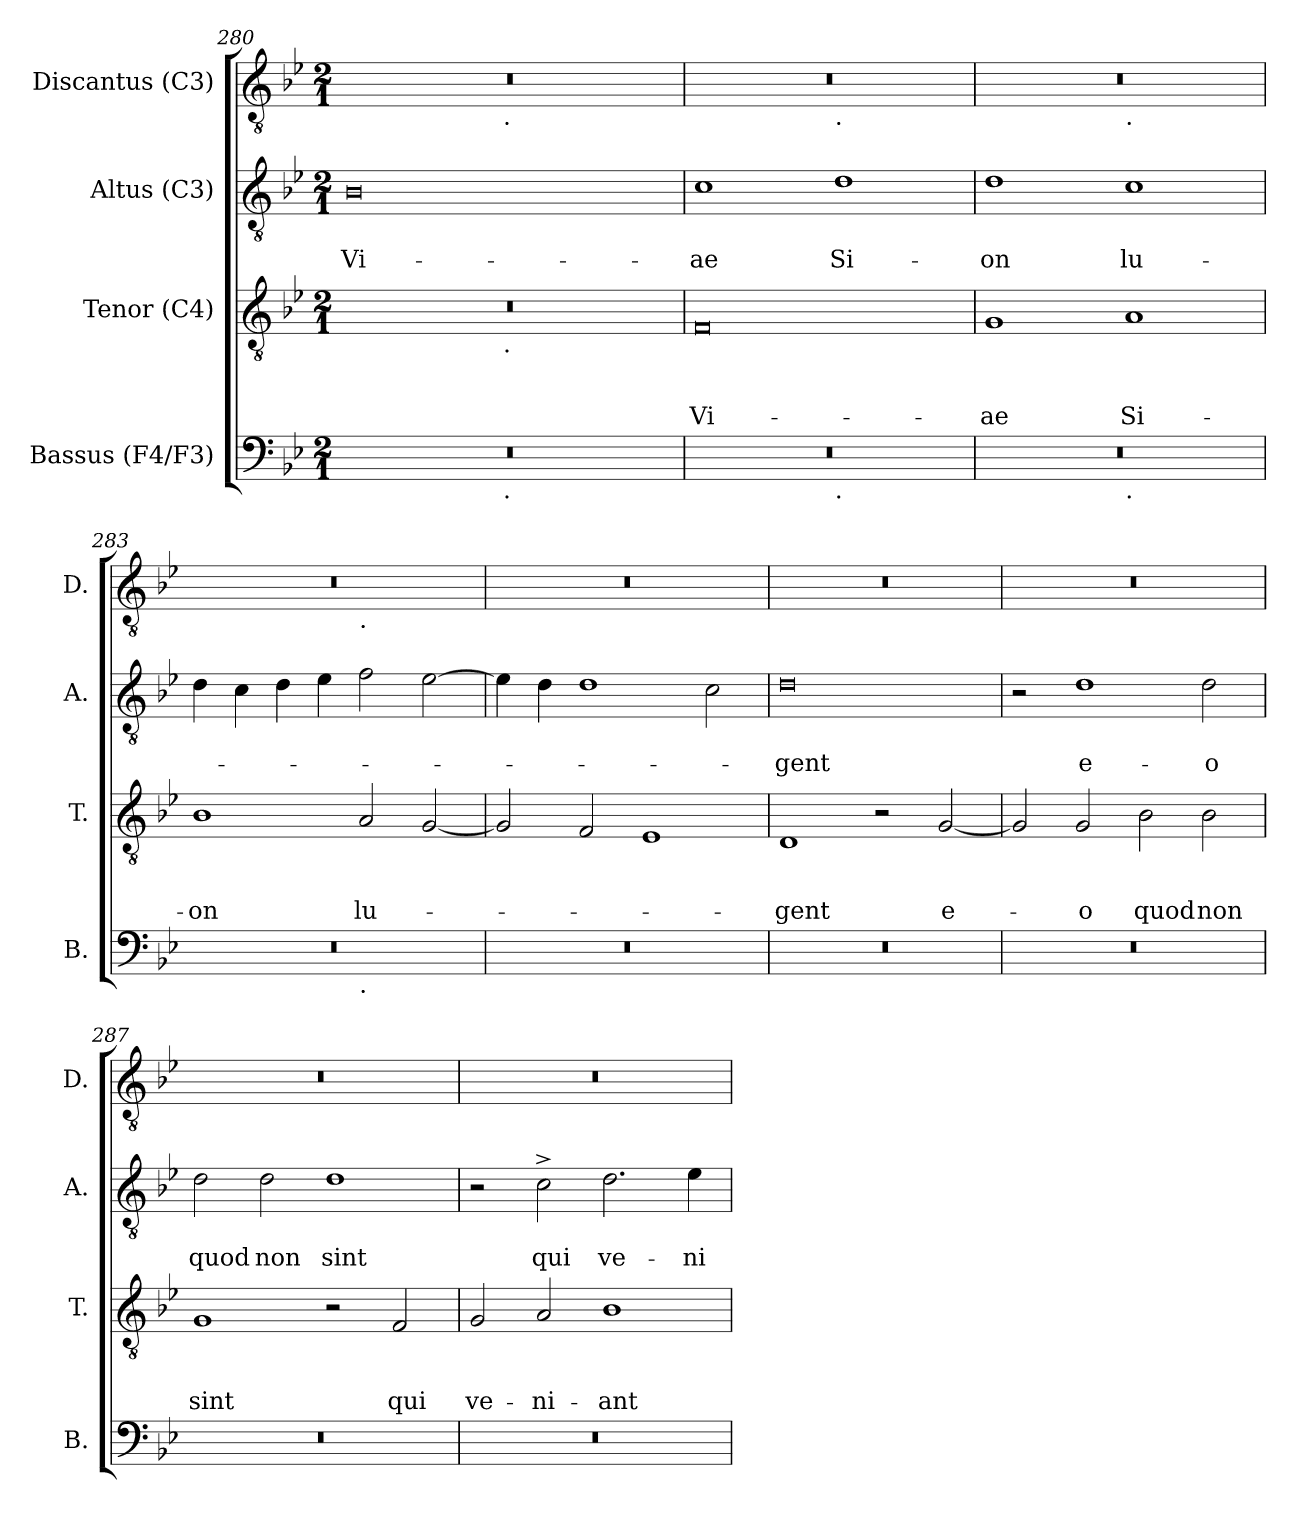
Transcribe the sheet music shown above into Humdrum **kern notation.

**kern	**kern	**text	**text	**text	**kern	**text	**text	**kern
*part4	*part3	*part3	*part3	*part3	*part2	*part2	*part2	*part1
*staff4	*staff3	*staff3	*staff3	*staff3	*staff2	*staff2	*staff2	*staff1
*I"Bassus (F4/F3)	*I"Tenor (C4)	*	*	*	*I"Altus (C3)	*	*	*I"Discantus (C3)
*I'B.	*I'T.	*	*	*	*I'A.	*	*	*I'D.
*clefF4	*clefGv2	*	*	*	*clefGv2	*	*	*clefGv2
*k[b-e-]	*k[b-e-]	*	*	*	*k[b-e-]	*	*	*k[b-e-]
*B-:	*B-:	*	*	*	*B-:	*	*	*B-:
*M2/1	*M2/1	*	*	*	*M2/1	*	*	*M2/1
=280	=280	=280	=280	=280	=280	=280	=280	=280
!	!	!	!	!	!	!	!LO:LY:b:rj	!
*^	*^	*	*	*	*	*	*	*^
0r	1ryy	0r	1ryy	.	.	.	0B-	.	Vi-	0r	1ryy
.	32ryy	.	32ryy	.	.	.	.	.	.	.	32ryy
!	!	!	!	!	!	!	!	!	!	!	!LO:TX:b:t=.
!	!	!	!LO:TX:b:t=.	!	!	!	!	!	!	!	!
!	!LO:TX:b:t=.	!	!	!	!	!	!	!	!	!	!
.	2ryy	.	2ryy	.	.	.	.	.	.	.	2ryy
.	4...ryy	.	4...ryy	.	.	.	.	.	.	.	4...ryy
=281	=281	=281	=281	=281	=281	=281	=281	=281	=281	=281	=281
!	!	!	!	!	!	!LO:LY:b:rj	!	!	!LO:LY:b	!	!
*	*	*v	*v	*	*	*	*	*	*	*	*
0r	1ryy	0F	.	.	Vi-	1c	.	-ae	0r	1ryy
!	!	!	!	!	!	!	!	!	!	!LO:TX:b:t=.
!	!LO:TX:b:t=.	!	!	!	!	!	!	!	!	!
!	!	!	!	!	!	!	!	!LO:LY:b	!	!
.	1ryy	.	.	.	.	1d	.	Si-	.	1ryy
=282	=282	=282	=282	=282	=282	=282	=282	=282	=282	=282
!	!	!	!	!	!LO:LY:b	!	!	!LO:LY:b	!	!
0r	1ryy	1G	.	.	-ae	1d	.	-on	0r	1ryy
!	!	!	!	!	!	!	!	!	!	!LO:TX:b:t=.
!	!LO:TX:b:t=.	!	!	!	!	!	!	!	!	!
!	!	!	!	!	!LO:LY:b	!	!	!LO:LY:b	!	!
.	1ryy	1A	.	.	Si-	1c	.	lu-	.	1ryy
=283	=283	=283	=283	=283	=283	=283	=283	=283	=283	=283
!	!	!	!	!	!LO:LY:b	!	!	!	!	!
0r	1ryy	1B-	.	.	-on	4d\	.	.	0r	1ryy
.	.	.	.	.	.	4c\	.	.	.	.
.	.	.	.	.	.	4d\	.	.	.	.
.	.	.	.	.	.	4e-\	.	.	.	.
!	!	!	!	!	!	!	!	!	!	!LO:TX:b:t=.
!	!LO:TX:b:t=.	!	!	!	!	!	!	!	!	!
!	!	!	!	!	!LO:LY:b	!	!	!	!	!
.	1ryy	2A/	.	.	lu-	2f\	.	.	.	1ryy
.	.	[>2G/	.	.	.	[>2e-\	.	.	.	.
*v	*v	*	*	*	*	*	*	*	*v	*v
!!LO:PB:g=z
=284	=284	=284	=284	=284	=284	=284	=284	=284
0r	2G/]	.	.	.	4e-\]	.	.	0r
.	.	.	.	.	4d\	.	.	.
.	2F/	.	.	.	1d	.	.	.
.	1E-	.	.	.	.	.	.	.
.	.	.	.	.	2c\	.	.	.
=285	=285	=285	=285	=285	=285	=285	=285	=285
!	!	!	!	!LO:LY:b	!	!	!LO:LY:b	!
0r	1D	.	.	-gent	0d	.	-gent	0r
.	2r	.	.	.	.	.	.	.
!	!	!	!	!LO:LY:b:rj	!	!	!	!
.	[<2G/	.	.	e-	.	.	.	.
=286	=286	=286	=286	=286	=286	=286	=286	=286
0r	2G/]	.	.	.	2r	.	.	0r
!	!	!	!	!LO:LY:b	!	!	!LO:LY:b:rj	!
.	2G/	.	.	-o	1d	.	e-	.
!	!	!	!	!LO:LY:b	!	!	!	!
.	2B-\	.	.	quod	.	.	.	.
!	!	!	!	!LO:LY:b	!	!	!LO:LY:b	!
.	2B-\	.	.	non	2d\	.	-o	.
=287	=287	=287	=287	=287	=287	=287	=287	=287
!	!	!	!	!LO:LY:b	!	!	!LO:LY:b	!
0r	1G	.	.	sint	2d\	.	quod	0r
!	!	!	!	!	!	!	!LO:LY:b	!
.	.	.	.	.	2d\	.	non	.
!	!	!	!	!	!	!	!LO:LY:b	!
.	2r	.	.	.	1d	.	sint	.
!	!	!	!	!LO:LY:b	!	!	!	!
.	2F/	.	.	qui	.	.	.	.
=288	=288	=288	=288	=288	=288	=288	=288	=288
!	!	!	!	!LO:LY:b	!	!	!	!
0r	2G/	.	.	ve-	2r	.	.	0r
!	!	!	!	!LO:LY:b	!	!	!LO:LY:b	!
.	2A/	.	.	-ni-	2c^>\	.	qui	.
!	!	!	!	!LO:LY:b	!	!	!LO:LY:b	!
.	1B-	.	.	-ant	2.d\	.	ve-	.
!	!	!	!	!	!	!	!LO:LY:b	!
.	.	.	.	.	4e-\	.	-ni-	.
=	=	=	=	=	=	=	=	=
*-	*-	*-	*-	*-	*-	*-	*-	*-
